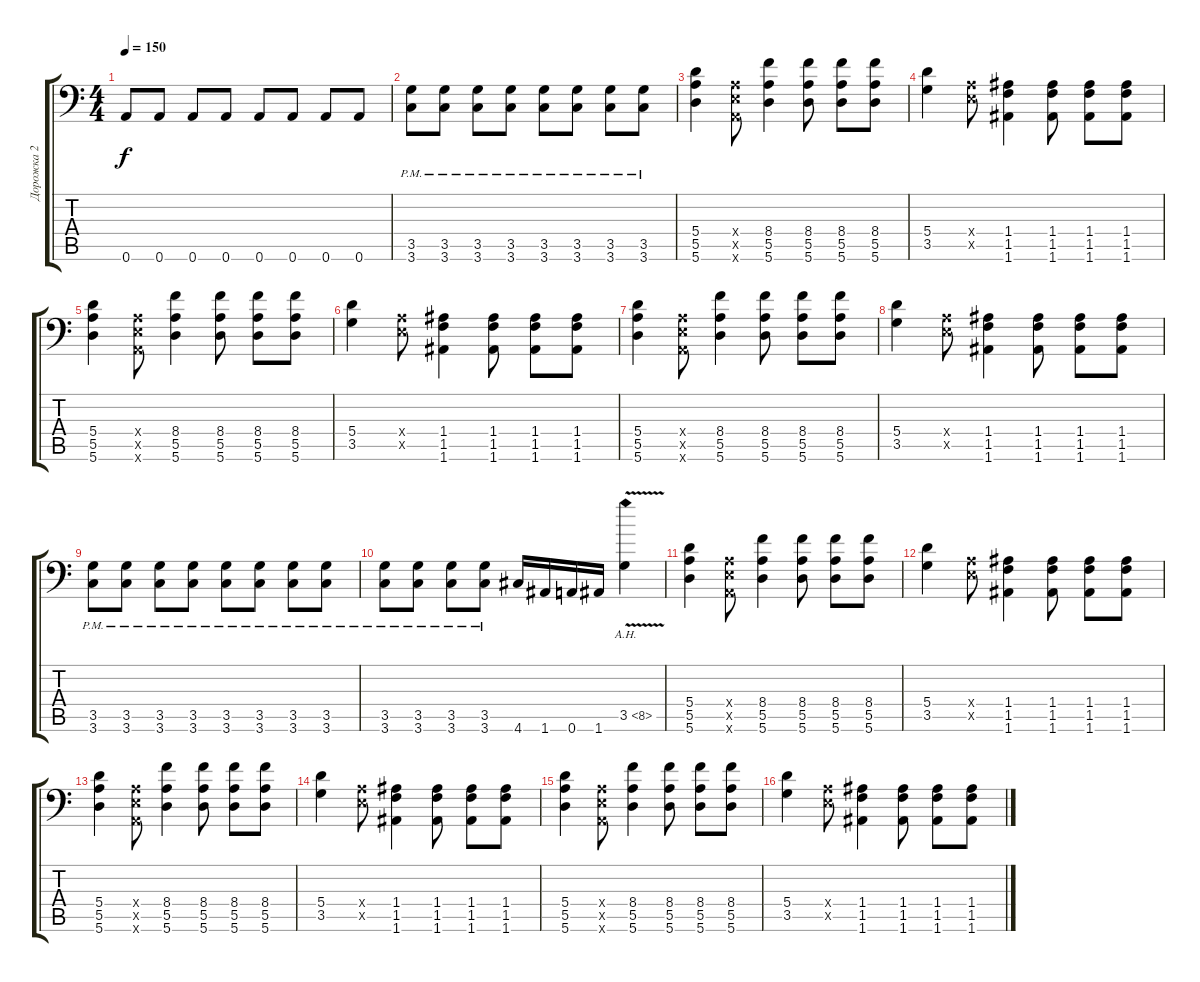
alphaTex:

\track ("Дорожка 2" "Дорожка 2") {instrument distortionguitar}
\staff {score tabs}
\tuning (B3 Gb3 D3 A2 E2 A1) {hide}
\ts (4 4)
\tempo 150
\clef f4
\ks c
0.6.8{dy f} 0.6.8 0.6.8 0.6.8 0.6.8 0.6.8 0.6.8 0.6.8 |
(3.5{pm} 3.6{pm}).8 (3.5{pm} 3.6{pm}).8 (3.5{pm} 3.6{pm}).8 (3.5{pm} 3.6{pm}).8 (3.5{pm} 3.6{pm}).8 (3.5{pm} 3.6{pm}).8 (3.5{pm} 3.6{pm}).8 (3.5{pm} 3.6{pm}).8 |
(5.4 5.5 5.6).4 (0.4{x} 0.5{x} 0.6{x}).8 (8.4 5.5 5.6).4 (8.4 5.5 5.6).8 (8.4 5.5 5.6).8 (8.4 5.5 5.6).8 |
(5.4 3.5).4 (0.4{x} 0.5{x}).8 (1.4 1.5 1.6).4 (1.4 1.5 1.6).8 (1.4 1.5 1.6).8 (1.4 1.5 1.6).8 |
(5.4 5.5 5.6).4 (0.4{x} 0.5{x} 0.6{x}).8 (8.4 5.5 5.6).4 (8.4 5.5 5.6).8 (8.4 5.5 5.6).8 (8.4 5.5 5.6).8 |
(5.4 3.5).4 (0.4{x} 0.5{x}).8 (1.4 1.5 1.6).4 (1.4 1.5 1.6).8 (1.4 1.5 1.6).8 (1.4 1.5 1.6).8 |
(5.4 5.5 5.6).4 (0.4{x} 0.5{x} 0.6{x}).8 (8.4 5.5 5.6).4 (8.4 5.5 5.6).8 (8.4 5.5 5.6).8 (8.4 5.5 5.6).8 |
(5.4 3.5).4 (0.4{x} 0.5{x}).8 (1.4 1.5 1.6).4 (1.4 1.5 1.6).8 (1.4 1.5 1.6).8 (1.4 1.5 1.6).8 |
(3.5{pm} 3.6{pm}).8 (3.5{pm} 3.6{pm}).8 (3.5{pm} 3.6{pm}).8 (3.5{pm} 3.6{pm}).8 (3.5{pm} 3.6{pm}).8 (3.5{pm} 3.6{pm}).8 (3.5{pm} 3.6{pm}).8 (3.5{pm} 3.6{pm}).8 |
(3.5{pm} 3.6{pm}).8 (3.5{pm} 3.6{pm}).8 (3.5{pm} 3.6{pm}).8 (3.5{pm} 3.6{pm}).8 4.6.16 1.6.16 0.6.16 1.6.16 3.5{ah 5 v}.4 |
(5.4 5.5 5.6).4 (0.4{x} 0.5{x} 0.6{x}).8 (8.4 5.5 5.6).4 (8.4 5.5 5.6).8 (8.4 5.5 5.6).8 (8.4 5.5 5.6).8 |
(5.4 3.5).4 (0.4{x} 0.5{x}).8 (1.4 1.5 1.6).4 (1.4 1.5 1.6).8 (1.4 1.5 1.6).8 (1.4 1.5 1.6).8 |
(5.4 5.5 5.6).4 (0.4{x} 0.5{x} 0.6{x}).8 (8.4 5.5 5.6).4 (8.4 5.5 5.6).8 (8.4 5.5 5.6).8 (8.4 5.5 5.6).8 |
(5.4 3.5).4 (0.4{x} 0.5{x}).8 (1.4 1.5 1.6).4 (1.4 1.5 1.6).8 (1.4 1.5 1.6).8 (1.4 1.5 1.6).8 |
(5.4 5.5 5.6).4 (0.4{x} 0.5{x} 0.6{x}).8 (8.4 5.5 5.6).4 (8.4 5.5 5.6).8 (8.4 5.5 5.6).8 (8.4 5.5 5.6).8 |
(5.4 3.5).4 (0.4{x} 0.5{x}).8 (1.4 1.5 1.6).4 (1.4 1.5 1.6).8 (1.4 1.5 1.6).8 (1.4 1.5 1.6).8
